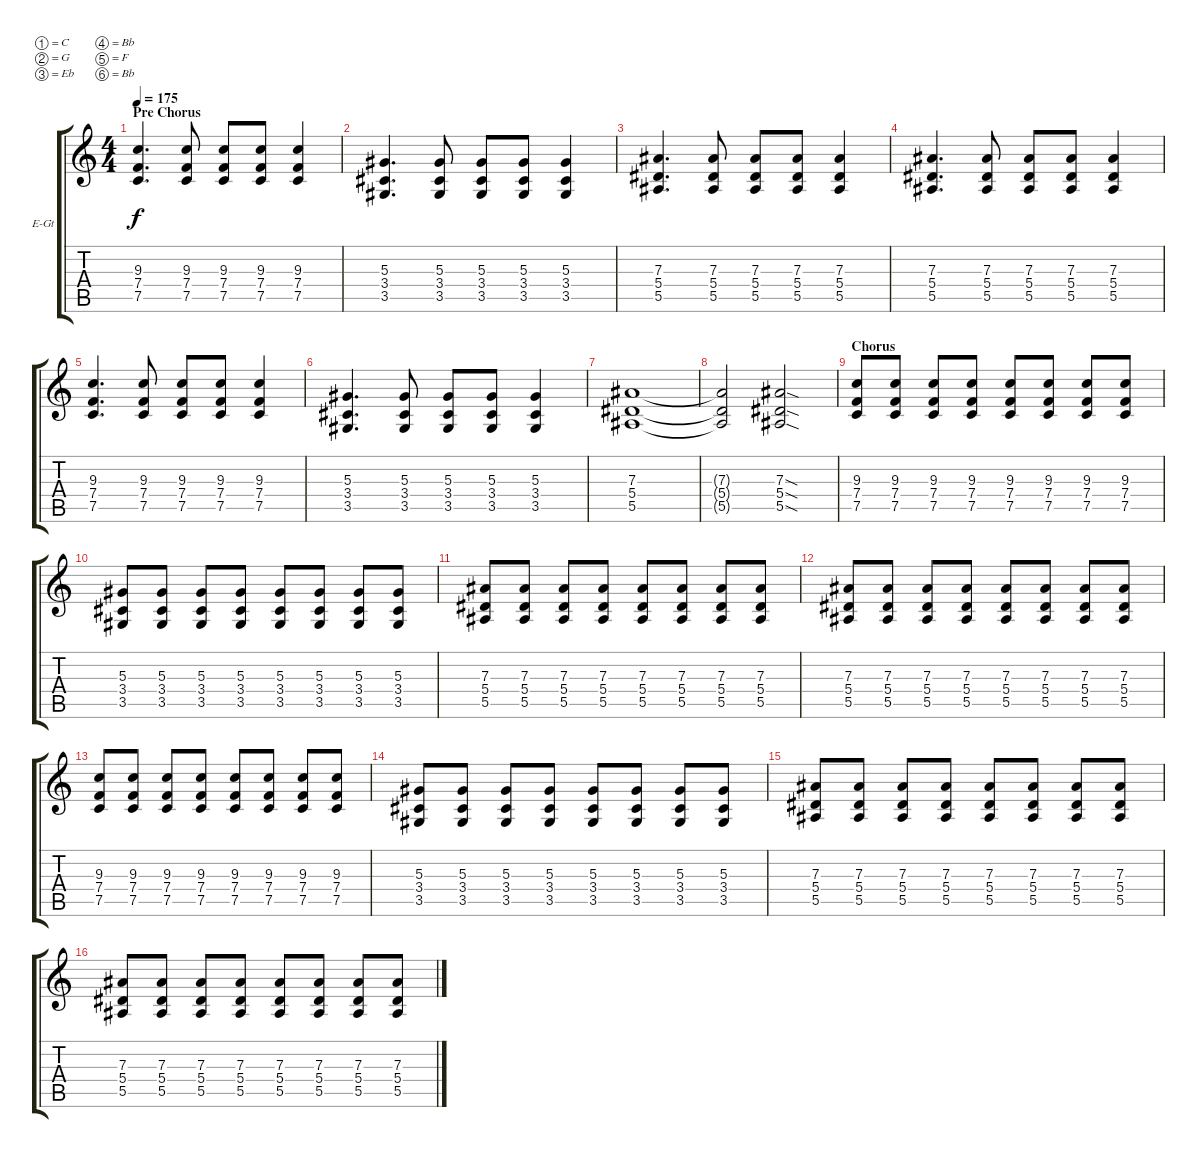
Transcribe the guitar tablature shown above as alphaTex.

\bracketExtendMode groupsimilarinstruments
\firstSystemTrackNameOrientation horizontal
\otherSystemsTrackNameOrientation horizontal
\track ("Pat Pattison" "E-Gt") {instrument distortionguitar}
\staff {score tabs}
\tuning (C4 G3 Eb3 Bb2 F2 Bb1)
\ts (4 4)
\section ("" "Pre Chorus ")
\tempo 175
\clef g2
\ks c
(7.5 7.4 9.3).4{d dy f} (9.3 7.4 7.5).8 (7.5 7.4 9.3).8 (7.5 7.4 9.3).8 (7.4 7.5 9.3).4 |
(3.5 3.4 5.3).4{d} (5.3 3.4 3.5).8 (3.5 3.4 5.3).8 (3.5 3.4 5.3).8 (3.4 3.5 5.3).4 |
(5.5 5.4 7.3).4{d} (7.3 5.4 5.5).8 (5.5 5.4 7.3).8 (5.5 5.4 7.3).8 (5.4 5.5 7.3).4 |
(5.5 5.4 7.3).4{d} (7.3 5.4 5.5).8 (5.5 5.4 7.3).8 (5.5 5.4 7.3).8 (5.4 5.5 7.3).4 |
(7.5 7.4 9.3).4{d} (9.3 7.4 7.5).8 (7.5 7.4 9.3).8 (7.5 7.4 9.3).8 (7.4 7.5 9.3).4 |
(3.5 3.4 5.3).4{d} (5.3 3.4 3.5).8 (3.5 3.4 5.3).8 (3.5 3.4 5.3).8 (3.4 3.5 5.3).4 |
(5.5 5.4 7.3).1 |
(7.3{t} 5.4{t} 5.5{t}).2 (7.3{sod} 5.4{sod} 5.5{sod}).2 |
\section ("" "Chorus")
(7.5 7.4 9.3).8 (9.3 7.4 7.5).8 (9.3 7.4 7.5).8 (9.3 7.4 7.5).8 (9.3 7.4 7.5).8 (9.3 7.4 7.5).8 (9.3 7.4 7.5).8 (9.3 7.4 7.5).8 |
(5.3 3.4 3.5).8 (5.3 3.4 3.5).8 (5.3 3.4 3.5).8 (5.3 3.4 3.5).8 (5.3 3.4 3.5).8 (5.3 3.4 3.5).8 (5.3 3.4 3.5).8 (5.3 3.4 3.5).8 |
(7.3 5.5 5.4).8 (7.3 5.5 5.4).8 (7.3 5.5 5.4).8 (7.3 5.5 5.4).8 (7.3 5.5 5.4).8 (7.3 5.5 5.4).8 (7.3 5.5 5.4).8 (7.3 5.5 5.4).8 |
(7.3 5.5 5.4).8 (7.3 5.5 5.4).8 (7.3 5.5 5.4).8 (7.3 5.5 5.4).8 (7.3 5.5 5.4).8 (7.3 5.5 5.4).8 (7.3 5.5 5.4).8 (7.3 5.5 5.4).8 |
(7.5 7.4 9.3).8 (9.3 7.4 7.5).8 (9.3 7.4 7.5).8 (9.3 7.4 7.5).8 (9.3 7.4 7.5).8 (9.3 7.4 7.5).8 (9.3 7.4 7.5).8 (9.3 7.4 7.5).8 |
(5.3 3.4 3.5).8 (5.3 3.4 3.5).8 (5.3 3.4 3.5).8 (5.3 3.4 3.5).8 (5.3 3.4 3.5).8 (5.3 3.4 3.5).8 (5.3 3.4 3.5).8 (5.3 3.4 3.5).8 |
(7.3 5.5 5.4).8 (7.3 5.5 5.4).8 (7.3 5.5 5.4).8 (7.3 5.5 5.4).8 (7.3 5.5 5.4).8 (7.3 5.5 5.4).8 (7.3 5.5 5.4).8 (7.3 5.5 5.4).8 |
(7.3 5.5 5.4).8 (7.3 5.5 5.4).8 (7.3 5.5 5.4).8 (7.3 5.5 5.4).8 (7.3 5.5 5.4).8 (7.3 5.5 5.4).8 (7.3 5.5 5.4).8 (7.3 5.5 5.4).8
